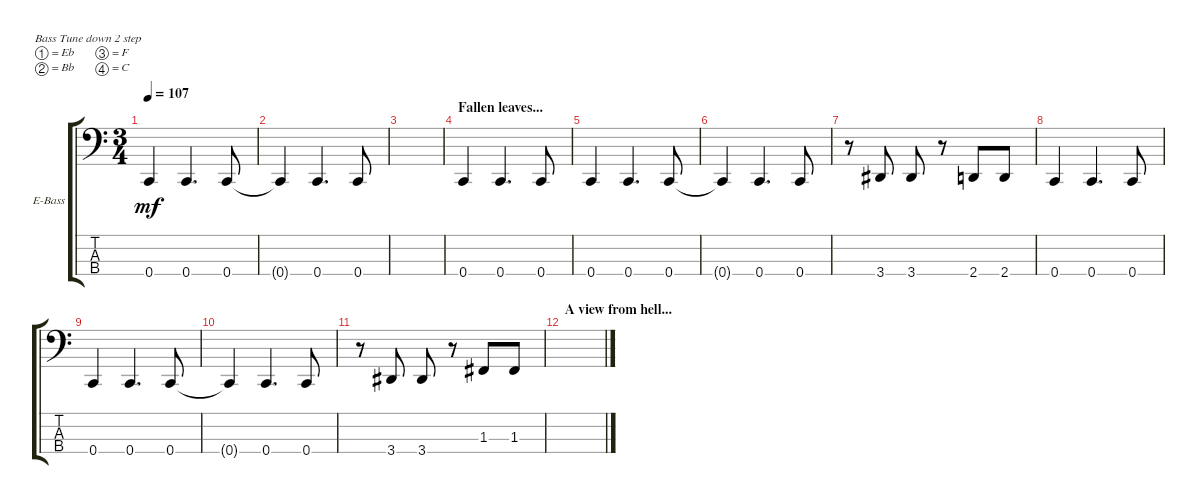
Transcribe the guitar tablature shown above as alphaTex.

\defaultSystemsLayout 4
\bracketExtendMode groupsimilarinstruments
\firstSystemTrackNameOrientation horizontal
\otherSystemsTrackNameOrientation horizontal
\track ("Bass" "E-Bass") {instrument electricbassfinger}
\staff {score tabs}
\tuning (Eb2 Bb1 F1 C1)
\ts (3 4)
\tempo 107
\clef f4
\scale
0.333333
\ks c
0.4.4{dy mf} 0.4.4{d} 0.4.8 |
\scale
0.333333 0.4{t}.4 0.4.4{d} 0.4.8 |
\scale
0.333333 |
\section ("" "Fallen leaves...")
\scale
0.333333 0.4.4 0.4.4{d} 0.4.8 |
\scale
0.333333 0.4.4 0.4.4{d} 0.4.8 |
\scale
0.333333 0.4{t}.4 0.4.4{d} 0.4.8 |
\scale
0.333333 r.8 3.4.8 3.4.8 r.8 2.4.8 2.4.8 |
\scale
0.333333 0.4.4 0.4.4{d} 0.4.8 |
\scale
0.333333 0.4.4 0.4.4{d} 0.4.8 |
\scale
0.333333 0.4{t}.4 0.4.4{d} 0.4.8 |
\scale
0.333333 r.8 3.4.8 3.4.8 r.8 1.3.8 1.3.8 |
\section ("" "A view from hell...")
\scale
0.333333 |
\scale
0.333333 |
\scale
0.333333 |
\scale
0.333333 |
\scale
0.333333
